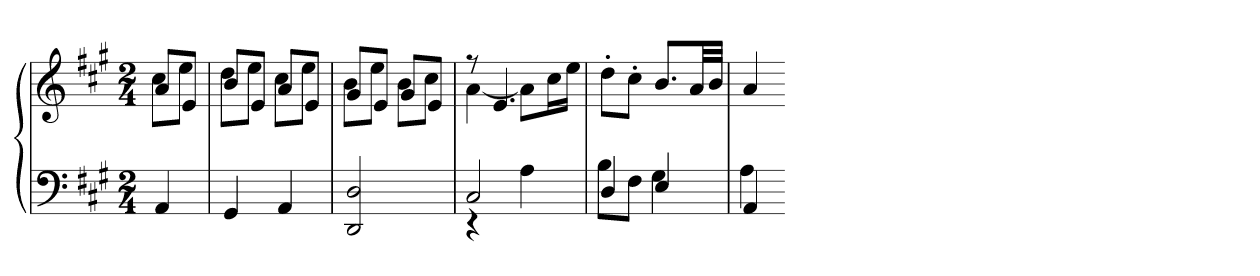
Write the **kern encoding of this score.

**kern	**kern
*part1	*part1
*staff2	*staff1
*clefF4	*clefG2
*k[f#c#g#]	*k[f#c#g#]
*A:	*A:
*M2/4	*M2/4
=	=
*	*^
4AA	8aL	8cc#L
.	8eJ	8eeJ
=15	=15	=15
4GG#	8bL	8ddL
.	8eJ	8eeJ
4AA	8aL	8cc#L
.	8eJ	8eeJ
=16	=16	=16
2DD 2D	8g#L	8bL
.	8eJ	8eeJ
.	8g#L	8bL
.	8eJ	8cc#J
=17	=17	=17
*^	*	*
2C#	4r	8r	[4a
.	.	4.e	.
.	4A	.	8aL]
.	.	.	16cc#L
.	.	.	16eeJJ
*	*	*v	*v
=18	=18	=18
4D	8BL	8dd'L
.	8F#J	8cc#'J
4E	4G#	8.bL
.	.	32aLL
.	.	32bJJJ
=19	=19	=19
4AA	4A	4a
*v	*v	*
=-	=-
*-	*-
